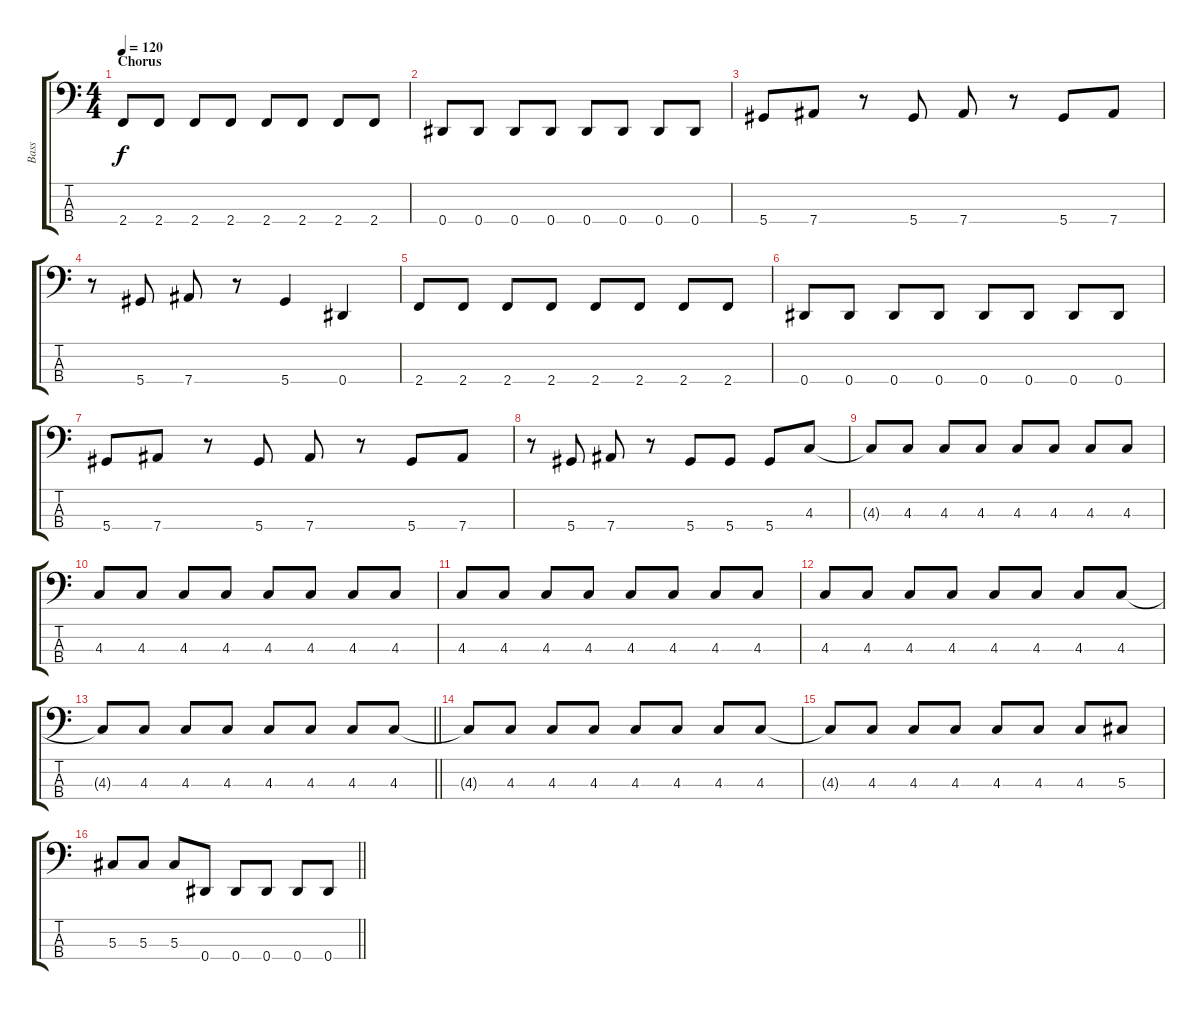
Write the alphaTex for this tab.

\track ("Bass" "Bass") {instrument electricbassfinger}
\staff {score tabs}
\tuning (Gb2 Db2 Ab1 Eb1) {hide}
\ts (4 4)
\section ("" "Chorus")
\tempo 120
\clef f4
\ks c
2.4.8{dy f} 2.4.8 2.4.8 2.4.8 2.4.8 2.4.8 2.4.8 2.4.8 |
0.4.8 0.4.8 0.4.8 0.4.8 0.4.8 0.4.8 0.4.8 0.4.8 |
5.4.8 7.4.8 r.8 5.4.8 7.4.8 r.8 5.4.8 7.4.8 |
r.8 5.4.8 7.4.8 r.8 5.4.4 0.4.4 |
2.4.8 2.4.8 2.4.8 2.4.8 2.4.8 2.4.8 2.4.8 2.4.8 |
0.4.8 0.4.8 0.4.8 0.4.8 0.4.8 0.4.8 0.4.8 0.4.8 |
5.4.8 7.4.8 r.8 5.4.8 7.4.8 r.8 5.4.8 7.4.8 |
r.8 5.4.8 7.4.8 r.8 5.4.8 5.4.8 5.4.8 4.3.8 |
4.3{t}.8 4.3.8 4.3.8 4.3.8 4.3.8 4.3.8 4.3.8 4.3.8 |
4.3.8 4.3.8 4.3.8 4.3.8 4.3.8 4.3.8 4.3.8 4.3.8 |
4.3.8 4.3.8 4.3.8 4.3.8 4.3.8 4.3.8 4.3.8 4.3.8 |
4.3.8 4.3.8 4.3.8 4.3.8 4.3.8 4.3.8 4.3.8 4.3.8 |
\barLineRight lightlight
4.3{t}.8 4.3.8 4.3.8 4.3.8 4.3.8 4.3.8 4.3.8 4.3.8 |
4.3{t}.8 4.3.8 4.3.8 4.3.8 4.3.8 4.3.8 4.3.8 4.3.8 |
4.3{t}.8 4.3.8 4.3.8 4.3.8 4.3.8 4.3.8 4.3.8 5.3.8 |
\barLineRight lightlight
5.3.8 5.3.8 5.3.8 0.4.8 0.4.8 0.4.8 0.4.8 0.4.8
